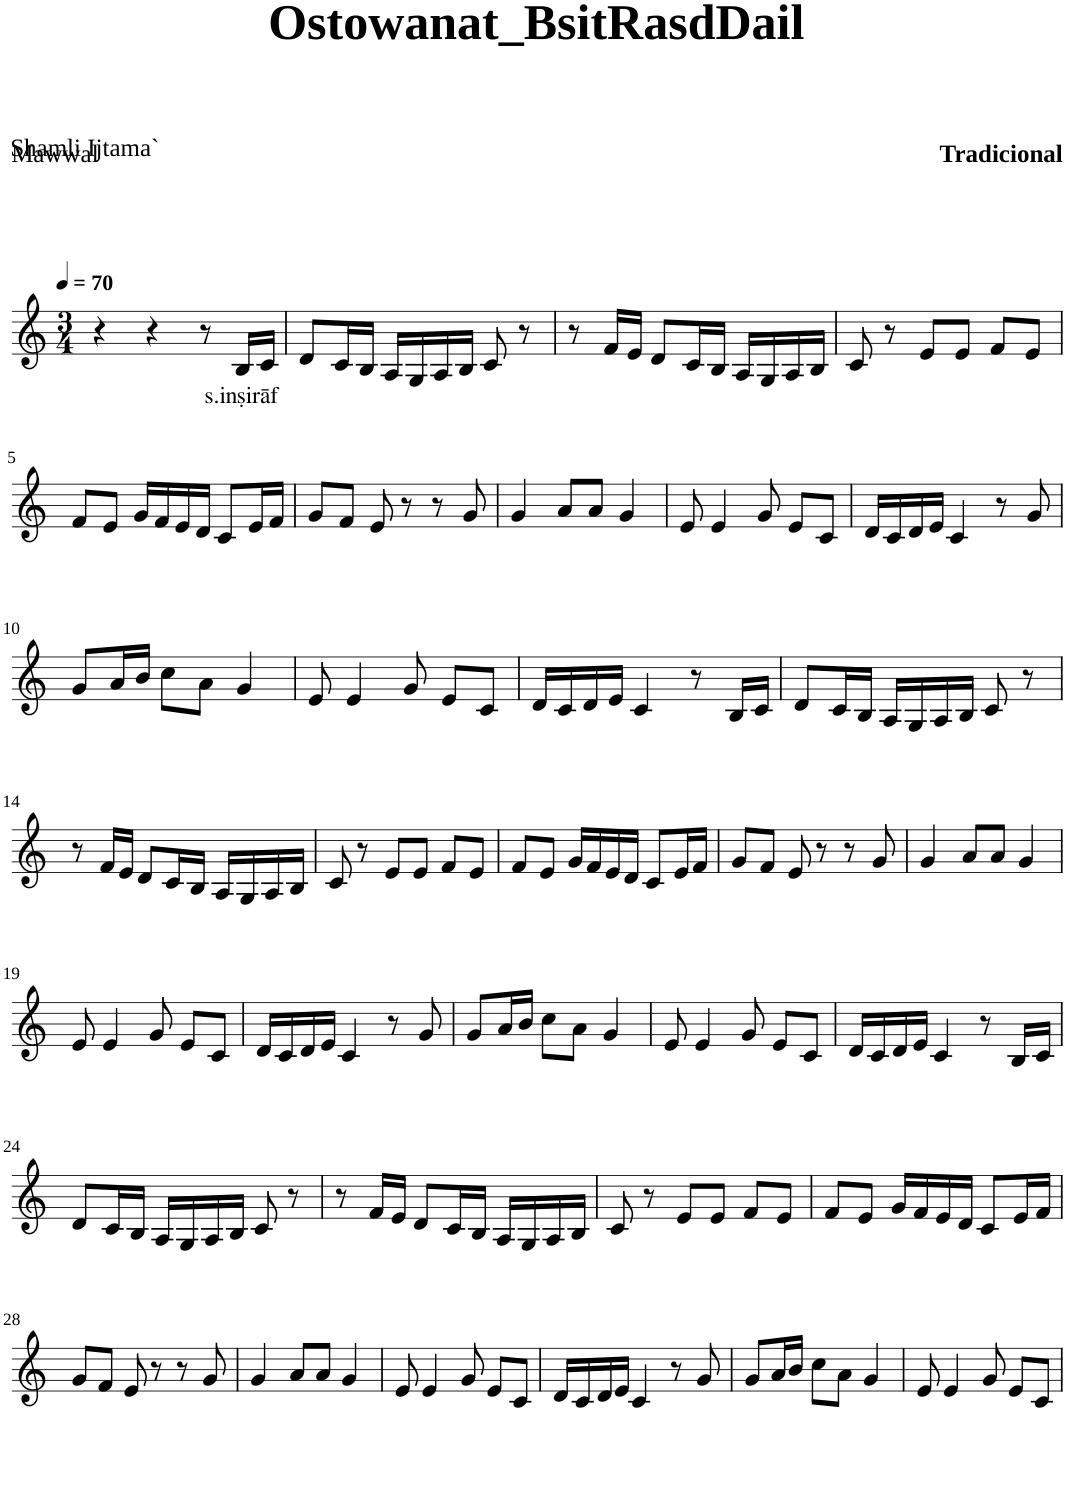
**kern	**text
*part1	*part1
*staff1	*staff1
*I"Violin	*
*clefG2	*
*k[]	*
*M3/4	*
*MM70	*
=1	=1
4r	.
4r	.
8r	.
!	!LO:LY:b
16B/LL	s.inṣirāf
16c/JJ	.
=2	=2
8d/L	.
16c/L	.
16B/JJ	.
16A/LL	.
16G/	.
16A/	.
16B/JJ	.
8c/	.
8r	.
=3	=3
8r	.
16f/LL	.
16e/JJ	.
8d/L	.
16c/L	.
16B/JJ	.
16A/LL	.
16G/	.
16A/	.
16B/JJ	.
=4	=4
8c/	.
8r	.
8e/L	.
8e/J	.
8f/L	.
8e/J	.
!!LO:LB:g=z
=5	=5
8f/L	.
8e/J	.
16g/LL	.
16f/	.
16e/	.
16d/JJ	.
8c/L	.
16e/L	.
16f/JJ	.
=6	=6
8g/L	.
8f/J	.
8e/	.
8r	.
8r	.
8g/	.
=7	=7
4g/	.
8a/L	.
8a/J	.
4g/	.
=8	=8
8e/	.
4e/	.
8g/	.
8e/L	.
8c/J	.
=9	=9
16d/LL	.
16c/	.
16d/	.
16e/JJ	.
4c/	.
8r	.
8g/	.
!!LO:LB:g=z
=10	=10
8g/L	.
16a/L	.
16b/JJ	.
8cc\L	.
8a\J	.
4g/	.
=11	=11
8e/	.
4e/	.
8g/	.
8e/L	.
8c/J	.
=12	=12
16d/LL	.
16c/	.
16d/	.
16e/JJ	.
4c/	.
8r	.
16B/LL	.
16c/JJ	.
=13	=13
8d/L	.
16c/L	.
16B/JJ	.
16A/LL	.
16G/	.
16A/	.
16B/JJ	.
8c/	.
8r	.
!!LO:LB:g=z
=14	=14
8r	.
16f/LL	.
16e/JJ	.
8d/L	.
16c/L	.
16B/JJ	.
16A/LL	.
16G/	.
16A/	.
16B/JJ	.
=15	=15
8c/	.
8r	.
8e/L	.
8e/J	.
8f/L	.
8e/J	.
=16	=16
8f/L	.
8e/J	.
16g/LL	.
16f/	.
16e/	.
16d/JJ	.
8c/L	.
16e/L	.
16f/JJ	.
=17	=17
8g/L	.
8f/J	.
8e/	.
8r	.
8r	.
8g/	.
=18	=18
4g/	.
8a/L	.
8a/J	.
4g/	.
!!LO:LB:g=z
=19	=19
8e/	.
4e/	.
8g/	.
8e/L	.
8c/J	.
=20	=20
16d/LL	.
16c/	.
16d/	.
16e/JJ	.
4c/	.
8r	.
8g/	.
=21	=21
8g/L	.
16a/L	.
16b/JJ	.
8cc\L	.
8a\J	.
4g/	.
=22	=22
8e/	.
4e/	.
8g/	.
8e/L	.
8c/J	.
=23	=23
16d/LL	.
16c/	.
16d/	.
16e/JJ	.
4c/	.
8r	.
16B/LL	.
16c/JJ	.
!!LO:LB:g=z
=24	=24
8d/L	.
16c/L	.
16B/JJ	.
16A/LL	.
16G/	.
16A/	.
16B/JJ	.
8c/	.
8r	.
=25	=25
8r	.
16f/LL	.
16e/JJ	.
8d/L	.
16c/L	.
16B/JJ	.
16A/LL	.
16G/	.
16A/	.
16B/JJ	.
=26	=26
8c/	.
8r	.
8e/L	.
8e/J	.
8f/L	.
8e/J	.
=27	=27
8f/L	.
8e/J	.
16g/LL	.
16f/	.
16e/	.
16d/JJ	.
8c/L	.
16e/L	.
16f/JJ	.
!!LO:LB:g=z
=28	=28
8g/L	.
8f/J	.
8e/	.
8r	.
8r	.
8g/	.
=29	=29
4g/	.
8a/L	.
8a/J	.
4g/	.
=30	=30
8e/	.
4e/	.
8g/	.
8e/L	.
8c/J	.
=31	=31
16d/LL	.
16c/	.
16d/	.
16e/JJ	.
4c/	.
8r	.
8g/	.
=32	=32
8g/L	.
16a/L	.
16b/JJ	.
8cc\L	.
8a\J	.
4g/	.
=33	=33
8e/	.
4e/	.
8g/	.
8e/L	.
8c/J	.
=	=
*-	*-
